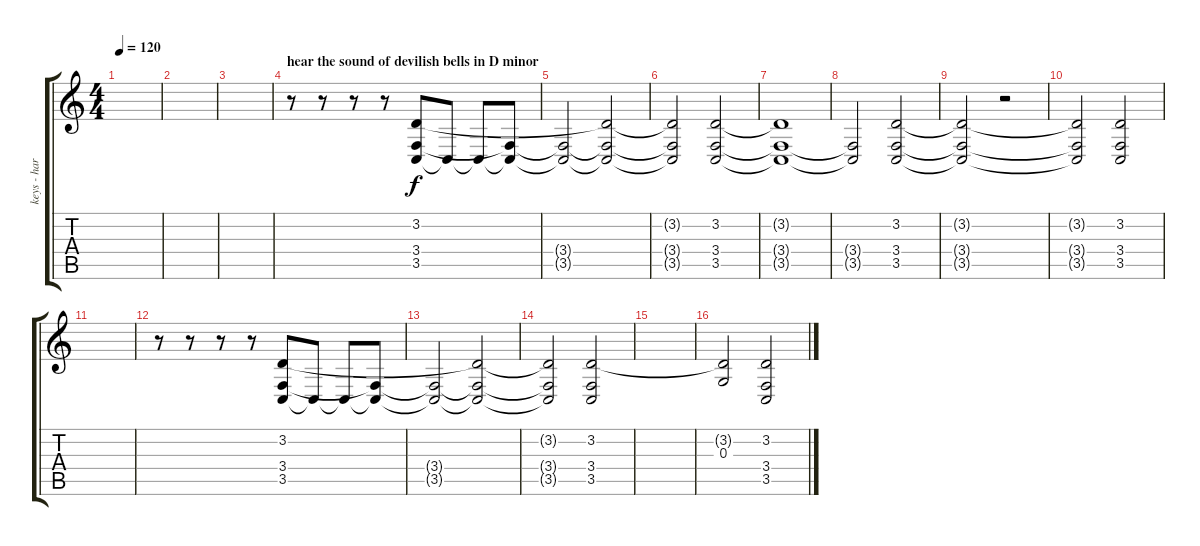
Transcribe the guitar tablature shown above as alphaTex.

\track ("keys - harpicord, devilish bells and syn" "keys - har") {instrument harpsichord}
\staff {score tabs}
\tuning (E4 B3 G3 D3 A2 E2) {hide}
\ts (4 4)
\tempo 120
\clef g2
\ks c
|
|
|
\section ("" "hear the sound of devilish bells in D minor")
r.8{instrument tubularbells} r.8 r.8 r.8 (3.2 3.4 3.5).8 3.5{t}.8 3.5{t}.8 (3.4{t} 3.5{t}).8 |
(3.4{t} 3.5{t}).2 (3.2{t} 3.4{t} 3.5{t}).2 |
(3.2{t} 3.4{t} 3.5{t}).2 (3.2 3.4 3.5).2 |
(3.2{t} 3.4{t} 3.5{t}).1 |
(3.4{t} 3.5{t}).2 (3.2 3.4 3.5).2 |
(3.2{t} 3.4{t} 3.5{t}).2 r.2 |
(3.2{t} 3.4{t} 3.5{t}).2 (3.2 3.4 3.5).2 |
|
r.8{instrument tubularbells} r.8 r.8 r.8 (3.2 3.4 3.5).8 3.5{t}.8 3.5{t}.8 (3.4{t} 3.5{t}).8 |
(3.4{t} 3.5{t}).2 (3.2{t} 3.4{t} 3.5{t}).2 |
(3.2{t} 3.4{t} 3.5{t}).2 (3.2 3.4 3.5).2 |
|
(3.2{t} 0.3).2 (3.2 3.4 3.5).2
